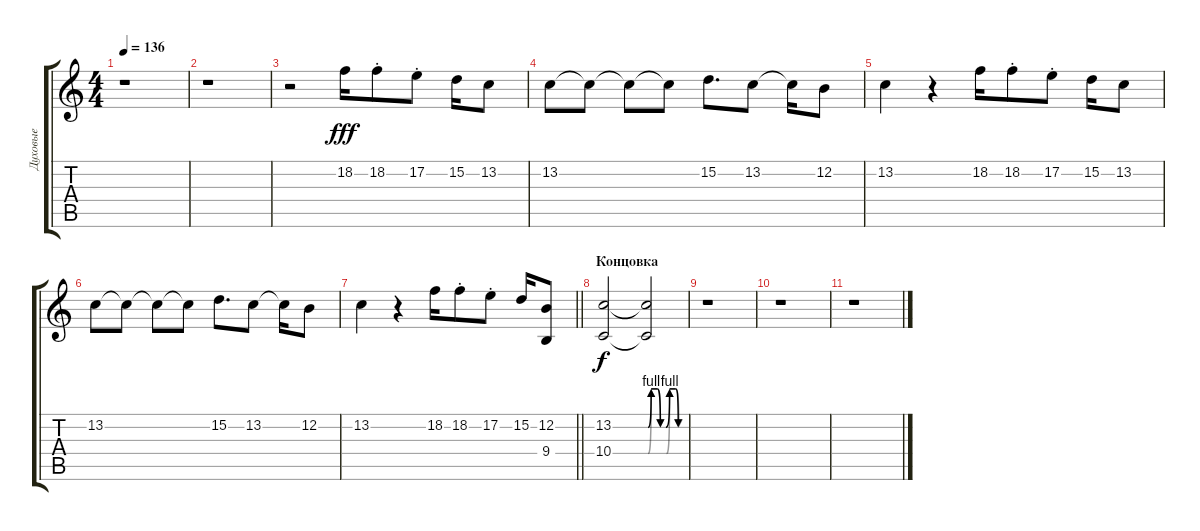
\track ("Духовые" "Духовые") {instrument trumpet}
\staff {score tabs}
\tuning (E4 B3 G3 D3 A2 E2) {hide}
\ts (4 4)
\tempo 136
\clef g2
\ks c
r.1{dy fff} |
r.1 |
r.2 18.2.16 18.2{st}.8 17.2{st}.8 15.2.16 13.2.8 |
13.2.8 13.2{t}.8 13.2{t}.8 13.2{t}.8 15.2.8{d} 13.2.8 13.2{t}.16 12.2.8 |
13.2.4 r.4 18.2.16 18.2{st}.8 17.2{st}.8 15.2.16 13.2.8 |
13.2.8 13.2{t}.8 13.2{t}.8 13.2{t}.8 15.2.8{d} 13.2.8 13.2{t}.16 12.2.8 |
\barLineRight lightlight
13.2.4 r.4 18.2.16 18.2{st}.8 17.2{st}.8 15.2.16 (12.2 9.4).8 |
\section ("" "Концовка")
(13.2 10.4).2{dy f} (13.2{be (custom 0 0 5 4 15 4 20 0 29 0 35 4 45 4 49 0 60 0) t} 10.4{be (custom 0 0 5 4 15 4 20 0 30 0 35 4 44 4 50 0 60 0) t}).2 |
r.1 |
r.1 |
r.1
